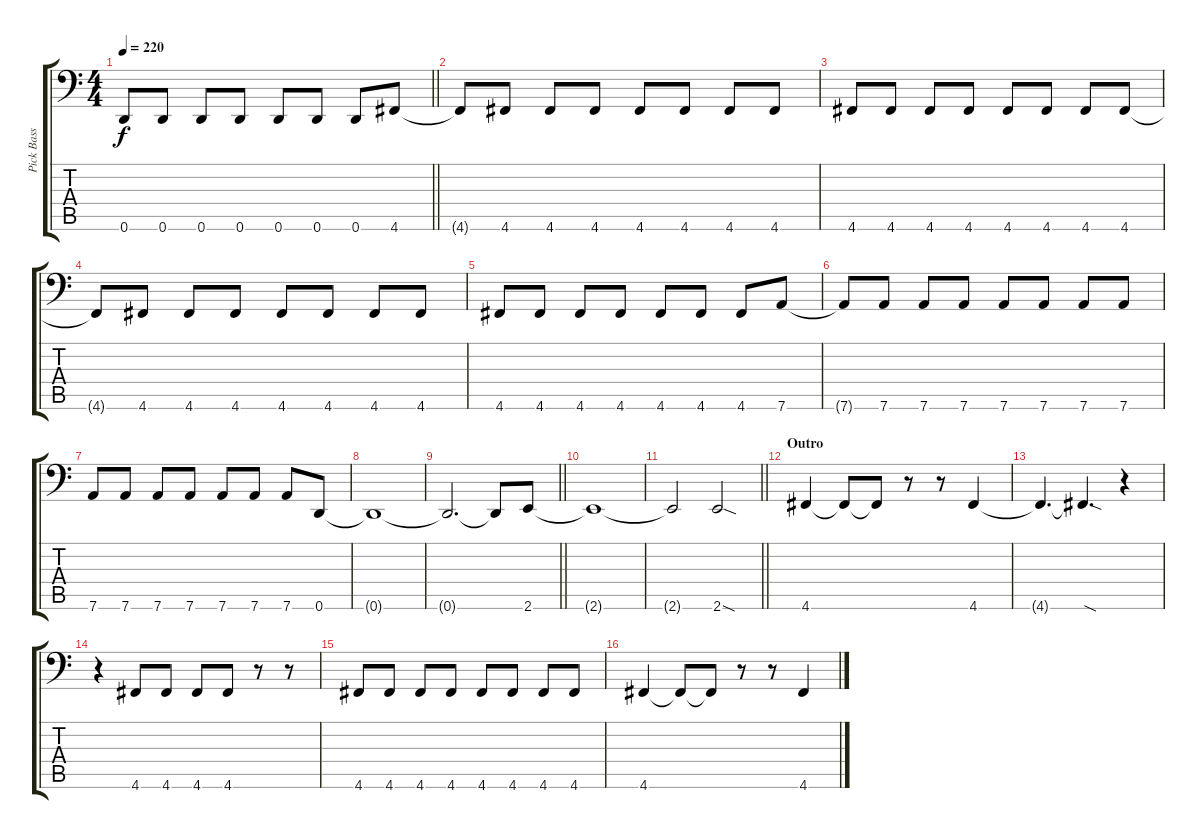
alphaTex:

\track ("Pick Bass (Approx.)" "Pick Bass ") {instrument electricbassfinger}
\staff {score tabs}
\tuning (E3 B2 G2 D2 A1 D1) {hide}
\ts (4 4)
\tempo 220
\clef f4
\barLineRight lightlight
\ks c
0.6.8{dy f} 0.6.8 0.6.8 0.6.8 0.6.8 0.6.8 0.6.8 4.6.8 |
4.6{t}.8 4.6.8 4.6.8 4.6.8 4.6.8 4.6.8 4.6.8 4.6.8 |
4.6.8 4.6.8 4.6.8 4.6.8 4.6.8 4.6.8 4.6.8 4.6.8 |
4.6{t}.8 4.6.8 4.6.8 4.6.8 4.6.8 4.6.8 4.6.8 4.6.8 |
4.6.8 4.6.8 4.6.8 4.6.8 4.6.8 4.6.8 4.6.8 7.6.8 |
7.6{t}.8 7.6.8 7.6.8 7.6.8 7.6.8 7.6.8 7.6.8 7.6.8 |
7.6.8 7.6.8 7.6.8 7.6.8 7.6.8 7.6.8 7.6.8 0.6.8 |
0.6{t}.1 |
\barLineRight lightlight
0.6{t}.2{d} 0.6{t}.8 2.6.8 |
2.6{t}.1 |
\barLineRight lightlight
2.6{t}.2 2.6{sod}.2 |
\section ("" "Outro")
4.6.4 4.6{t}.8 4.6{t}.8 r.8 r.8 4.6.4 |
4.6{t}.4{d} 4.6{sod t}.4{d} r.4 |
r.4 4.6.8 4.6.8 4.6.8 4.6.8 r.8 r.8 |
4.6.8 4.6.8 4.6.8 4.6.8 4.6.8 4.6.8 4.6.8 4.6.8 |
4.6.4 4.6{t}.8 4.6{t}.8 r.8 r.8 4.6.4
